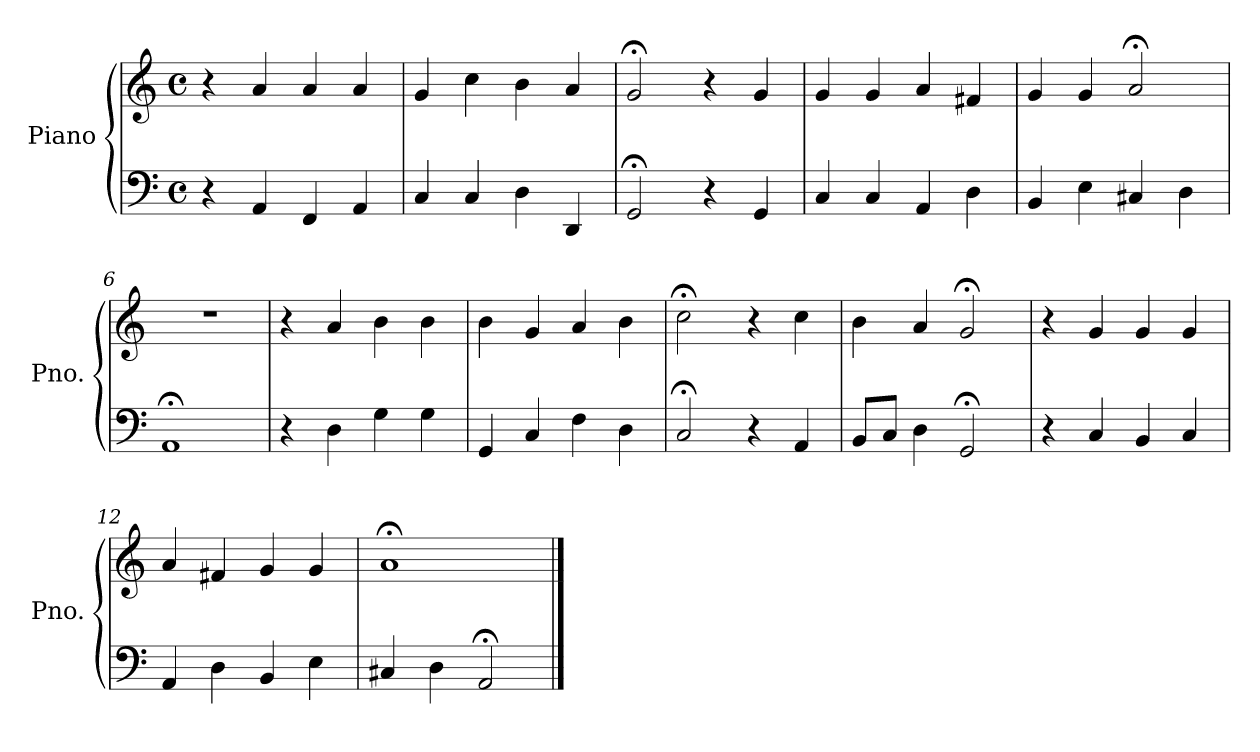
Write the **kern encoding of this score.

**kern	**kern
*part1	*part1
*staff2	*staff1
*I"Piano	*
*I'Pno.	*
*clefF4	*clefG2
*k[]	*k[]
*M4/4	*M4/4
*met(c)	*met(c)
=1	=1
4r	4r
4AA/	4a/
4FF/	4a/
4AA/	4a/
=2	=2
4C/	4g/
4C/	4cc\
4D\	4b\
4DD/	4a/
=3	=3
2GG;</	2g;</
4r	4r
4GG/	4g/
=4	=4
4C/	4g/
4C/	4g/
4AA/	4a/
4D\	4f#X/
=5	=5
4BB/	4g/
4E\	4g/
4C#X/	2a;</
4D\	.
=6	=6
1AA;<	1r
=7	=7
4r	4r
4D\	4a/
4G\	4b\
4G\	4b\
=8	=8
4GG/	4b\
4C/	4g/
4F\	4a/
4D\	4b\
!!LO:LB:g=z
=9	=9
2C;</	2cc;<\
4r	4r
4AA/	4cc\
=10	=10
8BB/L	4b\
8C/J	.
4D\	4a/
2GG;</	2g;</
=11	=11
4r	4r
4C/	4g/
4BB/	4g/
4C/	4g/
=12	=12
4AA/	4a/
4D\	4f#X/
4BB/	4g/
4E\	4g/
=13	=13
4C#X/	1a;<
4D\	.
2AA;</	.
==	==
*-	*-
